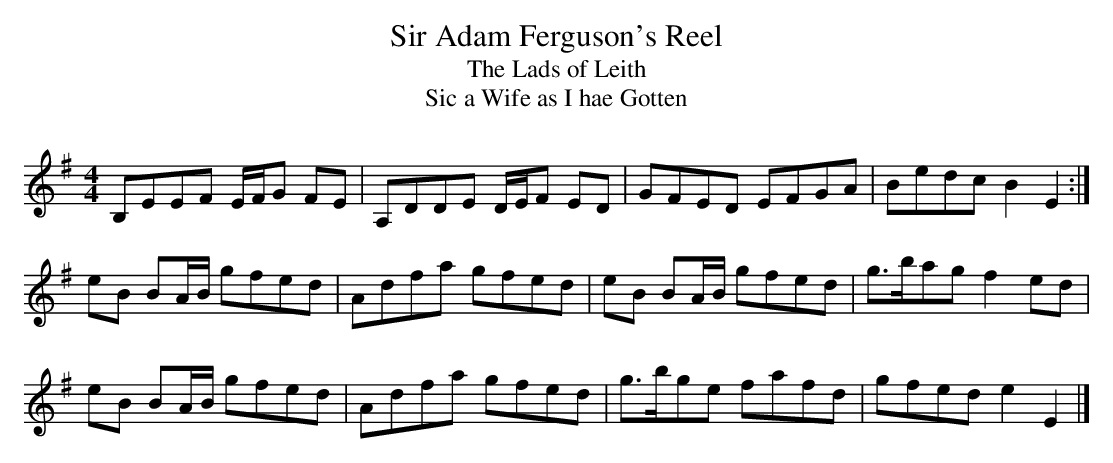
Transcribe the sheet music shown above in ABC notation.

X:1
T:Sir Adam Ferguson's Reel
T:Lads of Leith, The
T:Sic a Wife as I hae Gotten
M:4/4
L:1/8
K:Em
B,EEF E/F/G FE | A,DDE D/E/F ED | GFED EFGA | Bedc B2 E2 :|]
eB BA/B/ gfed | Adfa gfed | eB BA/B/ gfed | g>bag f2 ed |
eB BA/B/ gfed | Adfa gfed | g>bge fafd | gfed e2 E2 |]
